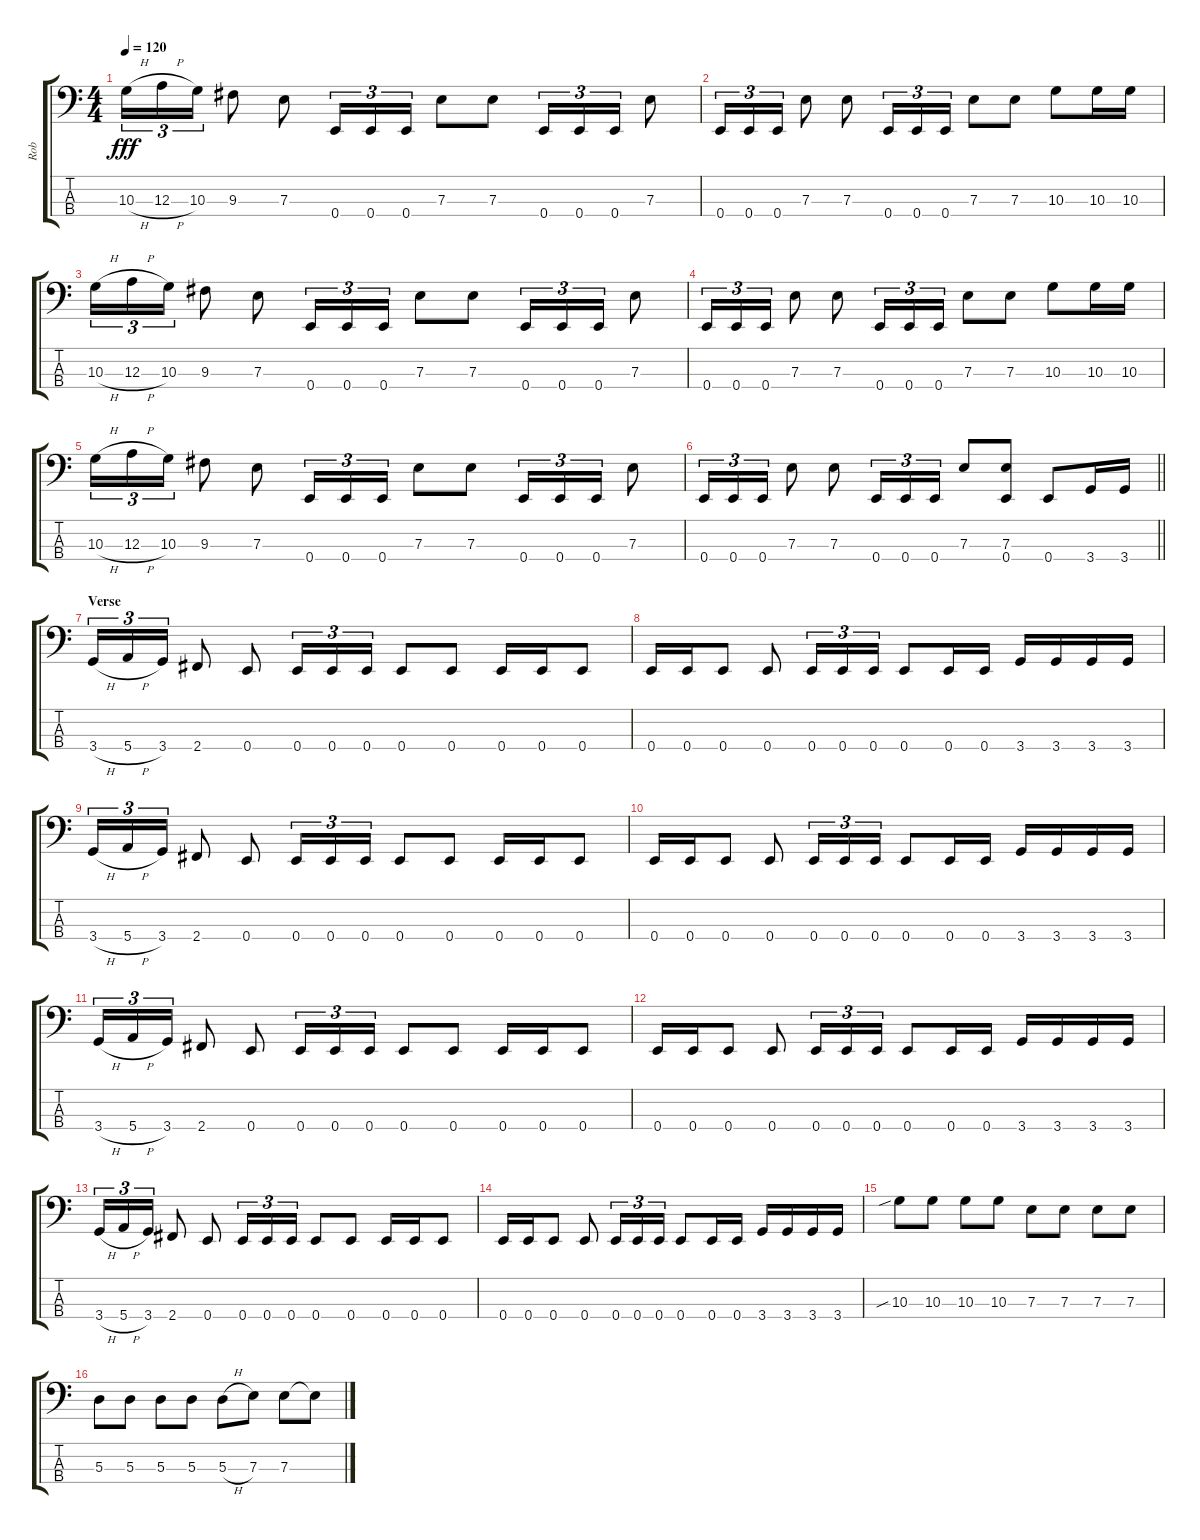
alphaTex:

\track ("Rob" "Rob") {instrument electricbassfinger}
\staff {score tabs}
\tuning (G2 D2 A1 E1) {hide}
\ts (4 4)
\tempo 120
\clef f4
\ks c
10.3{h}.16{tu (3 2) dy fff} 12.3{h}.16{tu (3 2)} 10.3.16{tu (3 2)} 9.3.8 7.3.8 0.4.16{tu (3 2)} 0.4.16{tu (3 2)} 0.4.16{tu (3 2)} 7.3.8 7.3.8 0.4.16{tu (3 2)} 0.4.16{tu (3 2)} 0.4.16{tu (3 2)} 7.3.8 |
0.4.16{tu (3 2)} 0.4.16{tu (3 2)} 0.4.16{tu (3 2)} 7.3.8 7.3.8 0.4.16{tu (3 2)} 0.4.16{tu (3 2)} 0.4.16{tu (3 2)} 7.3.8 7.3.8 10.3.8 10.3.16 10.3.16 |
10.3{h}.16{tu (3 2)} 12.3{h}.16{tu (3 2)} 10.3.16{tu (3 2)} 9.3.8 7.3.8 0.4.16{tu (3 2)} 0.4.16{tu (3 2)} 0.4.16{tu (3 2)} 7.3.8 7.3.8 0.4.16{tu (3 2)} 0.4.16{tu (3 2)} 0.4.16{tu (3 2)} 7.3.8 |
0.4.16{tu (3 2)} 0.4.16{tu (3 2)} 0.4.16{tu (3 2)} 7.3.8 7.3.8 0.4.16{tu (3 2)} 0.4.16{tu (3 2)} 0.4.16{tu (3 2)} 7.3.8 7.3.8 10.3.8 10.3.16 10.3.16 |
10.3{h}.16{tu (3 2)} 12.3{h}.16{tu (3 2)} 10.3.16{tu (3 2)} 9.3.8 7.3.8 0.4.16{tu (3 2)} 0.4.16{tu (3 2)} 0.4.16{tu (3 2)} 7.3.8 7.3.8 0.4.16{tu (3 2)} 0.4.16{tu (3 2)} 0.4.16{tu (3 2)} 7.3.8 |
\barLineRight lightlight
0.4.16{tu (3 2)} 0.4.16{tu (3 2)} 0.4.16{tu (3 2)} 7.3.8 7.3.8 0.4.16{tu (3 2)} 0.4.16{tu (3 2)} 0.4.16{tu (3 2)} 7.3.8 (7.3 0.4).8 0.4.8 3.4.16 3.4.16 |
\section ("" "Verse")
3.4{h}.16{tu (3 2)} 5.4{h}.16{tu (3 2)} 3.4.16{tu (3 2)} 2.4.8 0.4.8 0.4.16{tu (3 2)} 0.4.16{tu (3 2)} 0.4.16{tu (3 2)} 0.4.8 0.4.8 0.4.16 0.4.16 0.4.8 |
0.4.16 0.4.16 0.4.8 0.4.8 0.4.16{tu (3 2)} 0.4.16{tu (3 2)} 0.4.16{tu (3 2)} 0.4.8 0.4.16 0.4.16 3.4.16 3.4.16 3.4.16 3.4.16 |
3.4{h}.16{tu (3 2)} 5.4{h}.16{tu (3 2)} 3.4.16{tu (3 2)} 2.4.8 0.4.8 0.4.16{tu (3 2)} 0.4.16{tu (3 2)} 0.4.16{tu (3 2)} 0.4.8 0.4.8 0.4.16 0.4.16 0.4.8 |
0.4.16 0.4.16 0.4.8 0.4.8 0.4.16{tu (3 2)} 0.4.16{tu (3 2)} 0.4.16{tu (3 2)} 0.4.8 0.4.16 0.4.16 3.4.16 3.4.16 3.4.16 3.4.16 |
3.4{h}.16{tu (3 2)} 5.4{h}.16{tu (3 2)} 3.4.16{tu (3 2)} 2.4.8 0.4.8 0.4.16{tu (3 2)} 0.4.16{tu (3 2)} 0.4.16{tu (3 2)} 0.4.8 0.4.8 0.4.16 0.4.16 0.4.8 |
0.4.16 0.4.16 0.4.8 0.4.8 0.4.16{tu (3 2)} 0.4.16{tu (3 2)} 0.4.16{tu (3 2)} 0.4.8 0.4.16 0.4.16 3.4.16 3.4.16 3.4.16 3.4.16 |
3.4{h}.16{tu (3 2)} 5.4{h}.16{tu (3 2)} 3.4.16{tu (3 2)} 2.4.8 0.4.8 0.4.16{tu (3 2)} 0.4.16{tu (3 2)} 0.4.16{tu (3 2)} 0.4.8 0.4.8 0.4.16 0.4.16 0.4.8 |
0.4.16 0.4.16 0.4.8 0.4.8 0.4.16{tu (3 2)} 0.4.16{tu (3 2)} 0.4.16{tu (3 2)} 0.4.8 0.4.16 0.4.16 3.4.16 3.4.16 3.4.16 3.4.16 |
10.3{sib}.8 10.3.8 10.3.8 10.3.8 7.3.8 7.3.8 7.3.8 7.3.8 |
5.3.8 5.3.8 5.3.8 5.3.8 5.3{h}.8 7.3.8 7.3.8 7.3{t}.8
